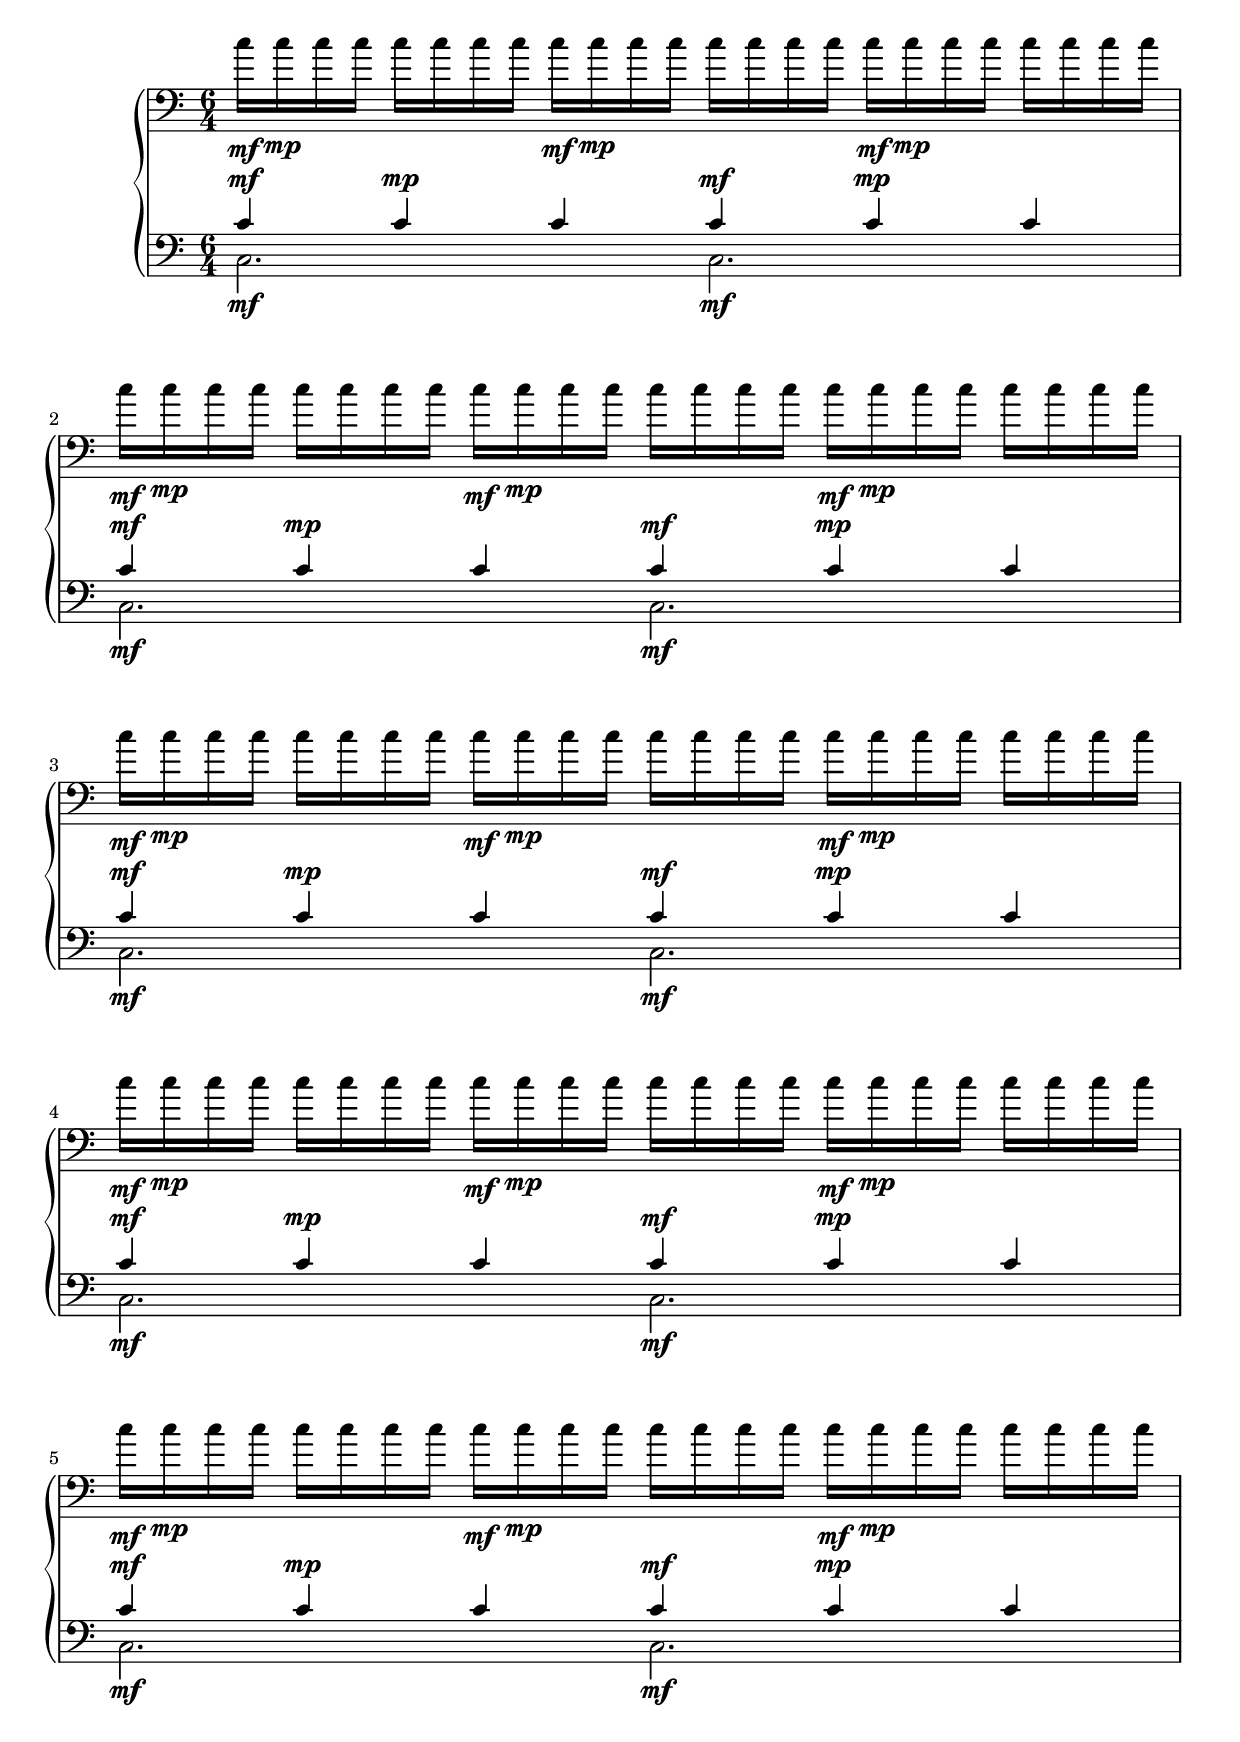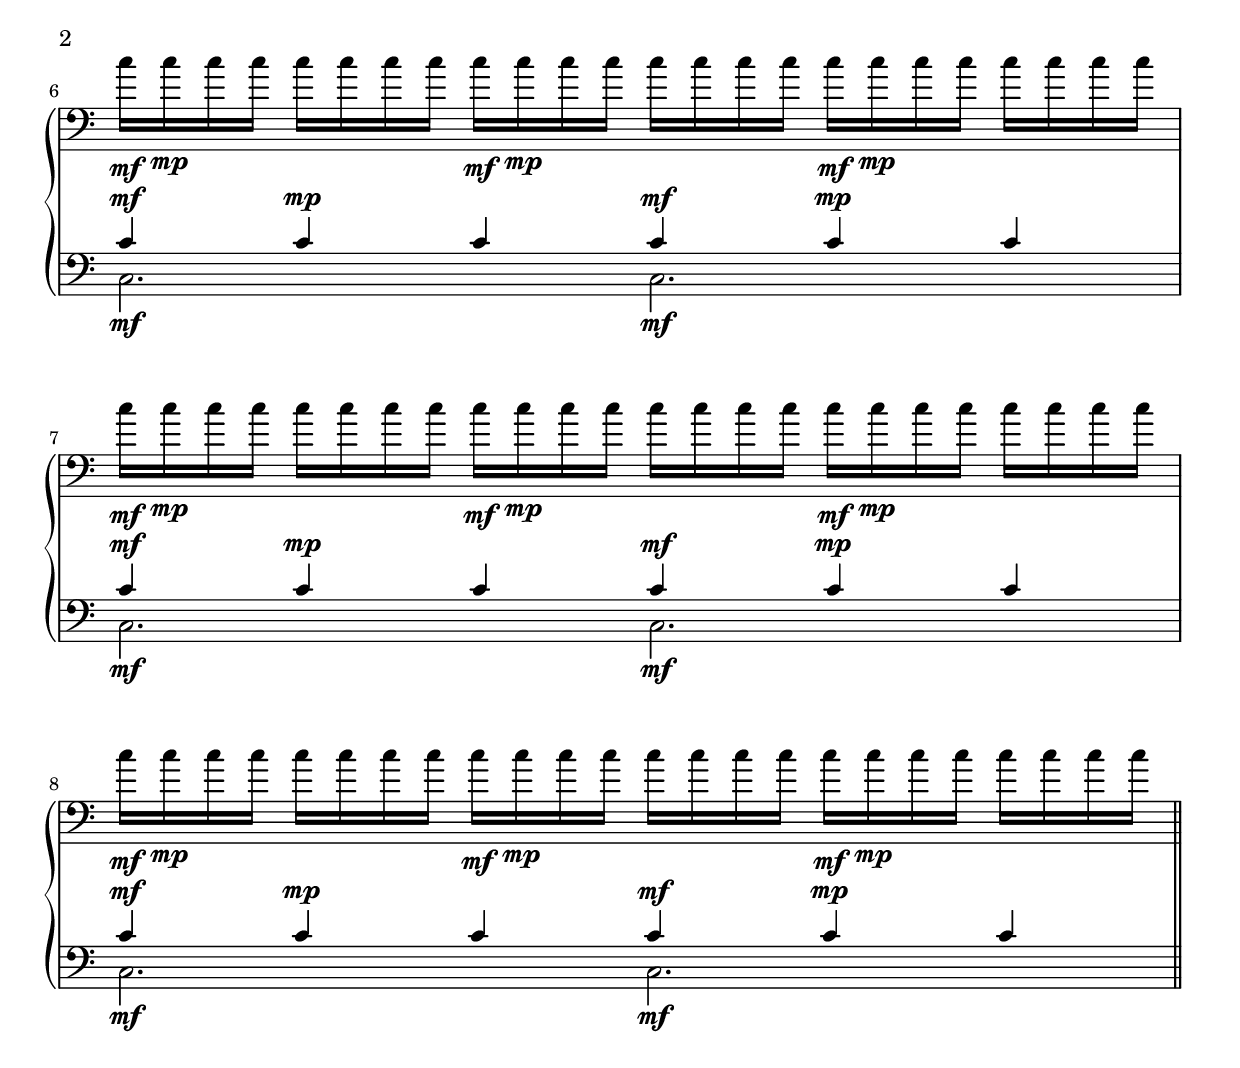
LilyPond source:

% Bass forms the beat (duple), tenor a triple layer on top of that
% (pulses), and the taps would be for ornament. (Derived from "Dance and
% the Music of J.S. Bach" by Meredith Little and Natalie Jenne.)
%
% "L'aimable Vainqueur" sheet music of sorts can be found online for the
% form reputedly favored by the Sun King.

\version "2.12.0"

tempoetc = {
 \time 6/4
}

sop = {
 \tempoetc
 \relative c'' {
  \repeat unfold 24 {
    c16\mf c\mp c c c c c c
  }
 }
 \bar "||"
}

alto = {
 s1
}

tenor = {
 \tempoetc
 \relative c' {
  \repeat unfold 16 {
    c4\mf c\mp c
  }
 }
}

bass = {
 \tempoetc
 \relative c {
  \repeat unfold 8 {
    c2.\mf c2.\mf
  }
 }
 \bar "||"
}

\score {
  \new PianoStaff <<
    \set Score.midiChannelMapping = #'voice
    \new Staff <<
      \clef bass
      \key c \major
%     \cadenzaOn
      \set Staff.printPartCombineTexts = ##f
      \partcombine
      << \sop    >>
      << \alto   >>
    >>
    \new Staff <<
      \clef bass
      \key c \major
%     \cadenzaOn
      \set Staff.printPartCombineTexts = ##f
      \partcombine
      << \tenor >>
      << \bass  >>
    >>
  >>
  \layout { }
  \midi { }
}
